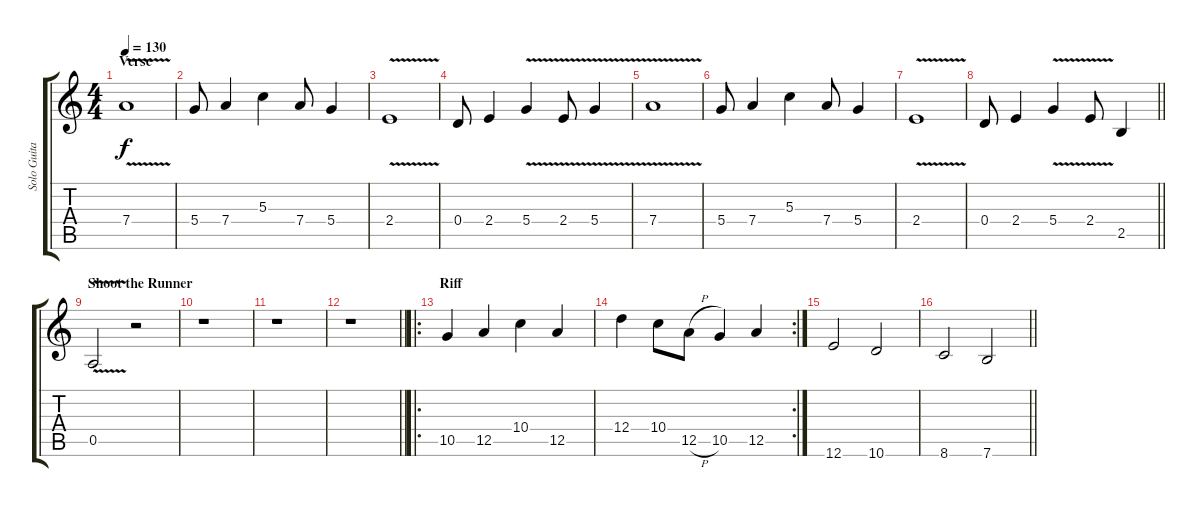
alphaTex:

\track ("Solo Guitar" "Solo Guita") {instrument overdrivenguitar}
\staff {score tabs}
\tuning (E4 B3 G3 D3 A2 E2) {hide}
\ts (4 4)
\section ("" "Verse")
\tempo 130
\clef g2
\ks c
7.4{v}.1{dy f} |
5.4.8 7.4.4 5.3.4 7.4.8 5.4.4 |
2.4{v}.1 |
0.4.8 2.4.4 5.4{v}.4 2.4{v}.8 5.4{v}.4 |
7.4{v}.1 |
5.4.8 7.4.4 5.3.4 7.4.8 5.4.4 |
2.4{v}.1 |
\barLineRight lightlight
0.4.8 2.4.4 5.4{v}.4 2.4{v}.8 2.5.4 |
\section ("" "Shoot the Runner")
0.5{v}.2 r.2 |
r.1 |
r.1 |
\barLineRight lightlight
r.1 |
\ro
\section ("" "Riff")
10.5.4 12.5.4 10.4.4 12.5.4 |
\rc 2
12.4.4 10.4.8 12.5{h}.8 10.5.4 12.5.4 |
12.6.2 10.6.2 |
\barLineRight lightlight
8.6.2 7.6.2
